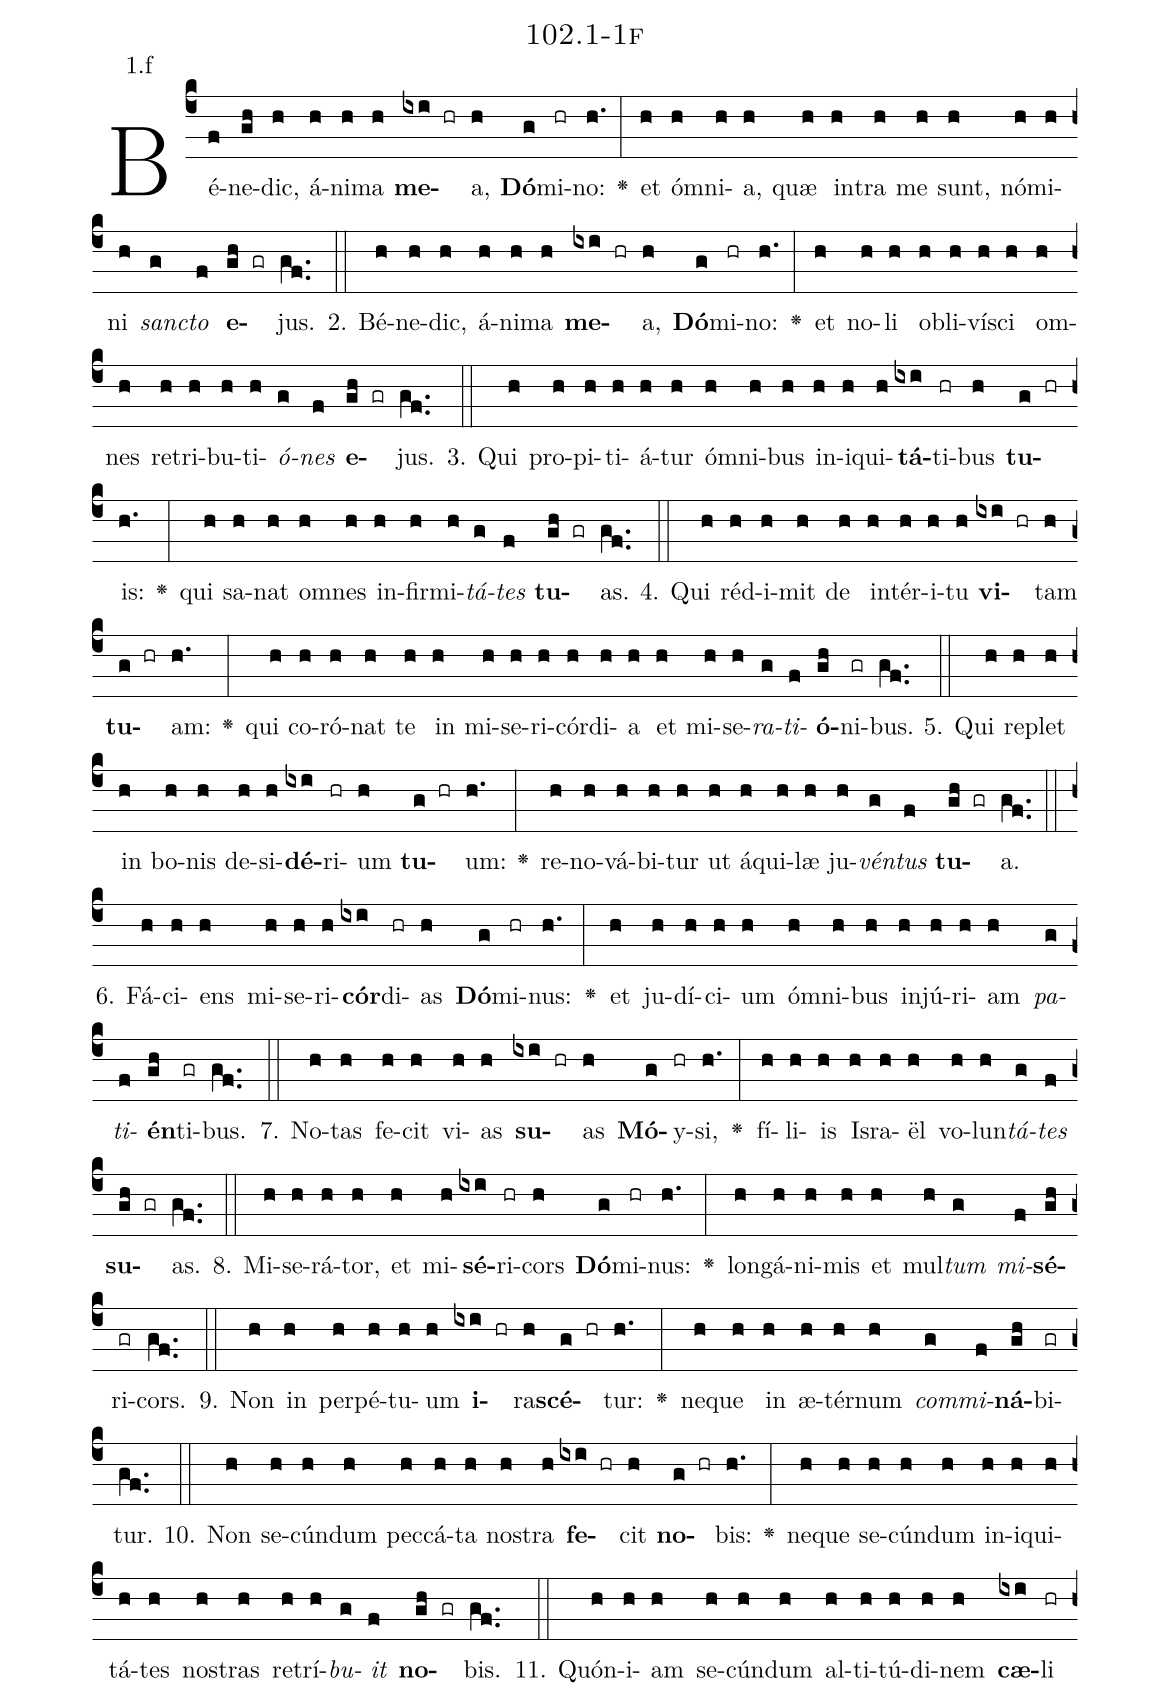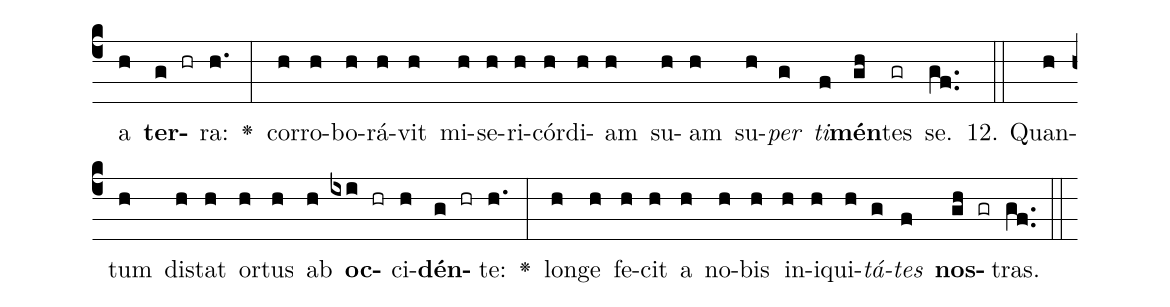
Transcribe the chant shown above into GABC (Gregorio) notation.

name: 102.1-1f;
annotation: 1.f;
%%
(c4)Bé(f)ne(gh)dic,(h) á(h)ni(h)ma(h) <b>me</b>(ixi hr)a,(h) <b>Dó</b>(g)mi(hr)no:(h.) <v>\greheightstar</v>(:) et(h) óm(h)ni(h)a,(h) quæ(h) in(h)tra(h) me(h) sunt,(h) nó(h)mi(h)ni(h) <i>sanc</i>(g)<i>to</i>(f) <b>e</b>(gh gr)jus.(gf..) (::)
2. Bé(h)ne(h)dic,(h) á(h)ni(h)ma(h) <b>me</b>(ixi hr)a,(h) <b>Dó</b>(g)mi(hr)no:(h.) <v>\greheightstar</v>(:) et(h) no(h)li(h) ob(h)li(h)ví(h)sci(h) om(h)nes(h) re(h)tri(h)bu(h)ti(h)<i>ó</i>(g)<i>nes</i>(f) <b>e</b>(gh gr)jus.(gf..) (::)
3. Qui(h) pro(h)pi(h)ti(h)á(h)tur(h) óm(h)ni(h)bus(h) in(h)i(h)qui(h)<b>tá</b>(ixi)ti(hr)bus(h) <b>tu</b>(g hr)is:(h.) <v>\greheightstar</v>(:) qui(h) sa(h)nat(h) om(h)nes(h) in(h)fir(h)mi(h)<i>tá</i>(g)<i>tes</i>(f) <b>tu</b>(gh gr)as.(gf..) (::)
4. Qui(h) réd(h)i(h)mit(h) de(h) in(h)tér(h)i(h)tu(h) <b>vi</b>(ixi hr)tam(h) <b>tu</b>(g hr)am:(h.) <v>\greheightstar</v>(:) qui(h) co(h)ró(h)nat(h) te(h) in(h) mi(h)se(h)ri(h)cór(h)di(h)a(h) et(h) mi(h)se(h)<i>ra</i>(g)<i>ti</i>(f)<b>ó</b>(gh)ni(gr)bus.(gf..) (::)
5. Qui(h) re(h)plet(h) in(h) bo(h)nis(h) de(h)si(h)<b>dé</b>(ixi)ri(hr)um(h) <b>tu</b>(g hr)um:(h.) <v>\greheightstar</v>(:) re(h)no(h)vá(h)bi(h)tur(h) ut(h) á(h)qui(h)læ(h) ju(h)<i>vén</i>(g)<i>tus</i>(f) <b>tu</b>(gh gr)a.(gf..) (::)
6. Fá(h)ci(h)ens(h) mi(h)se(h)ri(h)<b>cór</b>(ixi)di(hr)as(h) <b>Dó</b>(g)mi(hr)nus:(h.) <v>\greheightstar</v>(:) et(h) ju(h)dí(h)ci(h)um(h) óm(h)ni(h)bus(h) in(h)jú(h)ri(h)am(h) <i>pa</i>(g)<i>ti</i>(f)<b>én</b>(gh)ti(gr)bus.(gf..) (::)
7. No(h)tas(h) fe(h)cit(h) vi(h)as(h) <b>su</b>(ixi hr)as(h) <b>Mó</b>(g)y(hr)si,(h.) <v>\greheightstar</v>(:) fí(h)li(h)is(h) Is(h)ra(h)ël(h) vo(h)lun(h)<i>tá</i>(g)<i>tes</i>(f) <b>su</b>(gh gr)as.(gf..) (::)
8. Mi(h)se(h)rá(h)tor,(h) et(h) mi(h)<b>sé</b>(ixi)ri(hr)cors(h) <b>Dó</b>(g)mi(hr)nus:(h.) <v>\greheightstar</v>(:) long(h)á(h)ni(h)mis(h) et(h) mul(h)<i>tum</i>(g) <i>mi</i>(f)<b>sé</b>(gh)ri(gr)cors.(gf..) (::)
9. Non(h) in(h) per(h)pé(h)tu(h)um(h) <b>i</b>(ixi hr)ra(h)<b>scé</b>(g hr)tur:(h.) <v>\greheightstar</v>(:) ne(h)que(h) in(h) æ(h)tér(h)num(h) <i>com</i>(g)<i>mi</i>(f)<b>ná</b>(gh)bi(gr)tur.(gf..) (::)
10. Non(h) se(h)cún(h)dum(h) pec(h)cá(h)ta(h) nos(h)tra(h) <b>fe</b>(ixi hr)cit(h) <b>no</b>(g hr)bis:(h.) <v>\greheightstar</v>(:) ne(h)que(h) se(h)cún(h)dum(h) in(h)i(h)qui(h)tá(h)tes(h) nos(h)tras(h) re(h)trí(h)<i>bu</i>(g)<i>it</i>(f) <b>no</b>(gh gr)bis.(gf..) (::)
11. Quón(h)i(h)am(h) se(h)cún(h)dum(h) al(h)ti(h)tú(h)di(h)nem(h) <b>cæ</b>(ixi)li(hr) a(h) <b>ter</b>(g hr)ra:(h.) <v>\greheightstar</v>(:) cor(h)ro(h)bo(h)rá(h)vit(h) mi(h)se(h)ri(h)cór(h)di(h)am(h) su(h)am(h) su(h)<i>per</i>(g) <i>ti</i>(f)<b>mén</b>(gh)tes(gr) se.(gf..) (::)
12. Quan(h)tum(h) di(h)stat(h) or(h)tus(h) ab(h) <b>oc</b>(ixi hr)ci(h)<b>dén</b>(g hr)te:(h.) <v>\greheightstar</v>(:) lon(h)ge(h) fe(h)cit(h) a(h) no(h)bis(h) in(h)i(h)qui(h)<i>tá</i>(g)<i>tes</i>(f) <b>nos</b>(gh gr)tras.(gf..) (::)
